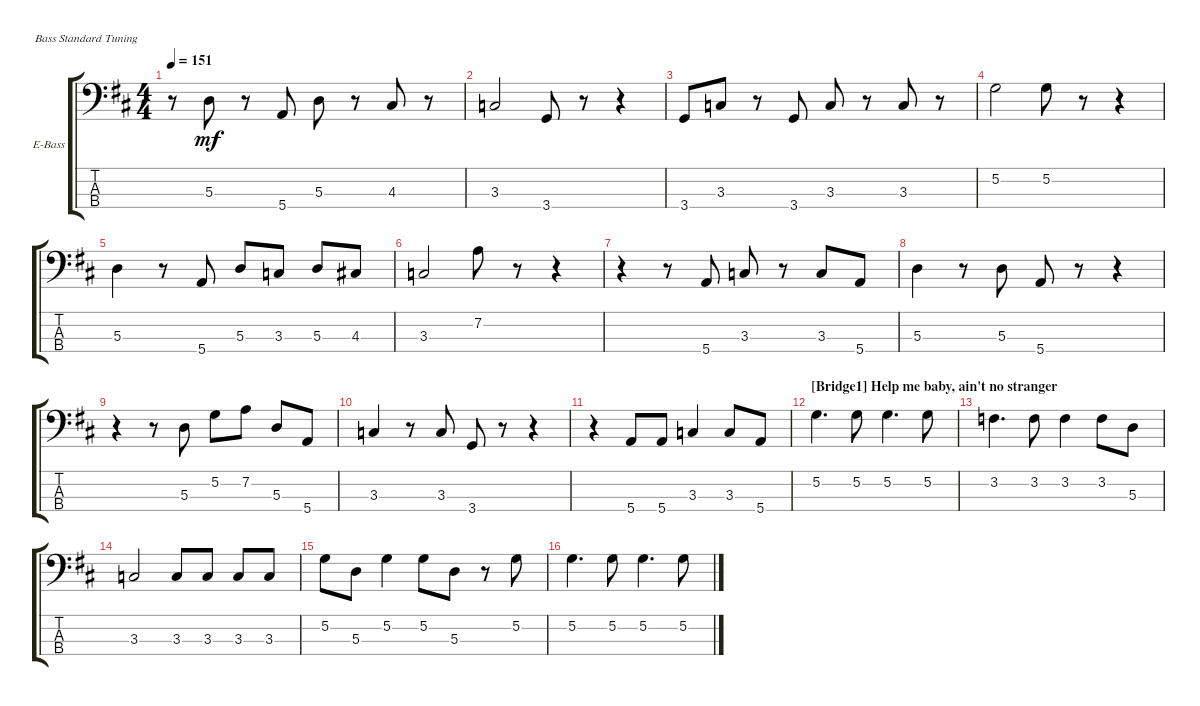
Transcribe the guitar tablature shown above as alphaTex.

\bracketExtendMode groupsimilarinstruments
\firstSystemTrackNameOrientation horizontal
\otherSystemsTrackNameOrientation horizontal
\track ("Electric Bass" "E-Bass") {instrument electricbassfinger}
\staff {score tabs}
\tuning (G2 D2 A1 E1)
\ts (4 4)
\tempo 151
\clef f4
\ks d
r.8{dy mf} 5.3.8 r.8 5.4.8 5.3.8 r.8 4.3.8 r.8 |
3.3.2 3.4.8 r.8 r.4 |
3.4.8 3.3.8 r.8 3.4.8 3.3.8 r.8 3.3.8 r.8 |
5.2.2 5.2.8 r.8 r.4 |
5.3.4 r.8 5.4.8 5.3.8 3.3.8 5.3.8 4.3.8 |
3.3.2 7.2.8 r.8 r.4 |
r.4 r.8 5.4.8 3.3.8 r.8 3.3.8 5.4.8 |
5.3.4 r.8 5.3.8 5.4.8 r.8 r.4 |
r.4 r.8 5.3.8 5.2.8 7.2.8 5.3.8 5.4.8 |
3.3.4 r.8 3.3.8 3.4.8 r.8 r.4 |
r.4 5.4.8 5.4.8 3.3.4 3.3.8 5.4.8 |
\section ("" "[Bridge1] Help me baby, ain't no stranger")
5.2.4{d} 5.2.8 5.2.4{d} 5.2.8 |
3.2.4{d} 3.2.8 3.2.4 3.2.8 5.3.8 |
3.3.2 3.3.8 3.3.8 3.3.8 3.3.8 |
5.2.8 5.3.8 5.2.4 5.2.8 5.3.8 r.8 5.2.8 |
5.2.4{d} 5.2.8 5.2.4{d} 5.2.8
